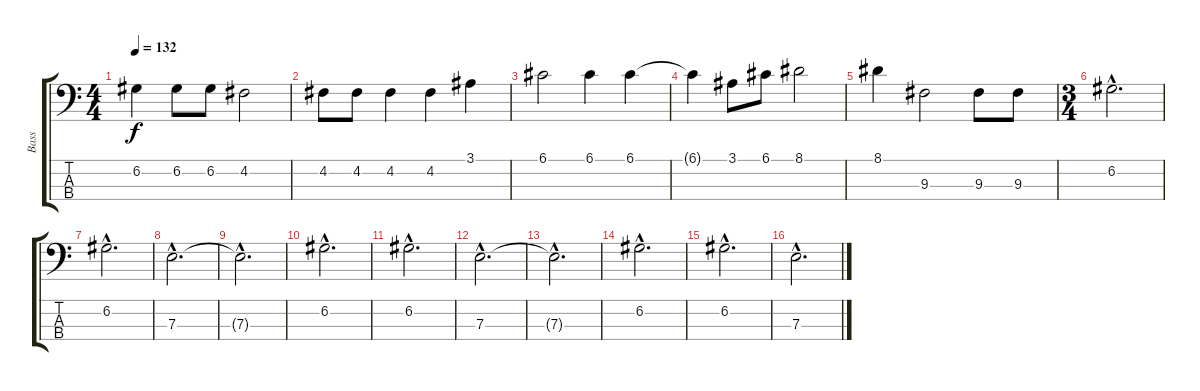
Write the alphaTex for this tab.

\track ("Bass" "Bass") {instrument fretlessbass}
\staff {score tabs}
\tuning (G2 D2 A1 E1) {hide}
\ts (4 4)
\tempo 132
\clef f4
\ks c
6.2{t}.4{dy f} 6.2.8 6.2.8 4.2.2 |
4.2.8 4.2.8 4.2.4 4.2.4 3.1.4 |
6.1.2 6.1.4 6.1.4 |
6.1{t}.4 3.1.8 6.1.8 8.1.2 |
8.1.4 9.3.2 9.3.8 9.3.8 |
\ts (3 4)
6.2{hac}.2{d} |
6.2{hac}.2{d} |
7.3{hac}.2{d} |
7.3{hac t}.2{d} |
6.2{hac}.2{d} |
6.2{hac}.2{d} |
7.3{hac}.2{d} |
7.3{hac t}.2{d} |
6.2{hac}.2{d} |
6.2{hac}.2{d} |
7.3{hac}.2{d}
